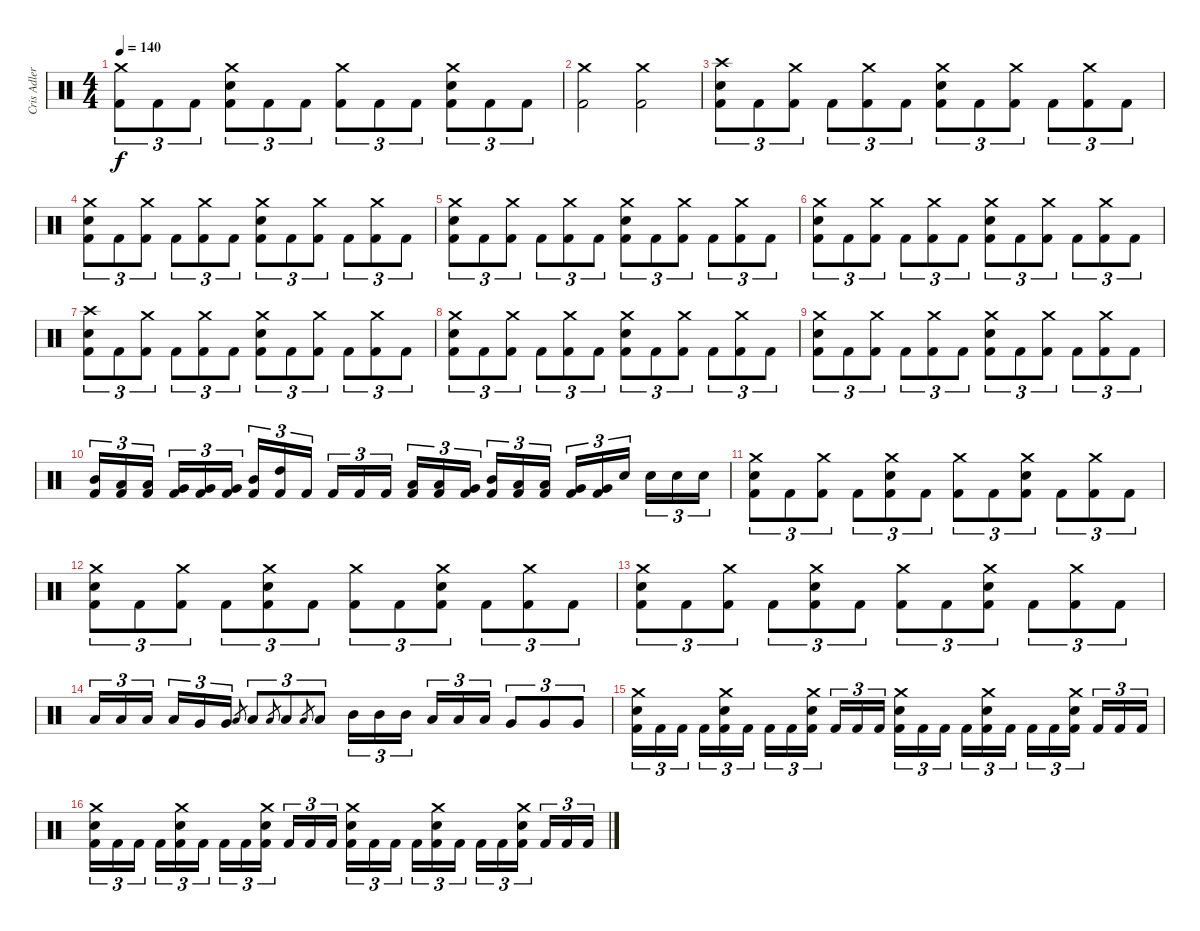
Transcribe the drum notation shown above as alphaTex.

\track ("Cris Adler" "Cris Adler") {instrument percussion}
\staff {score}
\articulation defaults
\ts (4 4)
\tempo 140
\clef neutral
\ks c
("Crash medium (hit)" "Kick (hit) 2").8{tu (3 2) dy f} "Kick (hit) 2".8{tu (3 2)} "Kick (hit) 2".8{tu (3 2)} ("Crash medium (hit)" "Electric Snare (hit)" "Kick (hit) 2").8{tu (3 2)} "Kick (hit) 2".8{tu (3 2)} "Kick (hit) 2".8{tu (3 2)} ("Crash medium (hit)" "Kick (hit) 2").8{tu (3 2)} "Kick (hit) 2".8{tu (3 2)} "Kick (hit) 2".8{tu (3 2)} ("Crash medium (hit)" "Electric Snare (hit)" "Kick (hit) 2").8{tu (3 2)} "Kick (hit) 2".8{tu (3 2)} "Kick (hit) 2".8{tu (3 2)} |
("Crash medium (hit)" "Kick (hit) 2").2 ("Crash medium (hit)" "Kick (hit) 2").2 |
("Crash high (hit)" "Electric Snare (hit)" "Kick (hit) 2").8{tu (3 2)} "Kick (hit) 2".8{tu (3 2)} ("Crash medium (hit)" "Kick (hit) 2").8{tu (3 2)} "Kick (hit) 2".8{tu (3 2)} ("Crash medium (hit)" "Kick (hit) 2").8{tu (3 2)} "Kick (hit) 2".8{tu (3 2)} ("Crash medium (hit)" "Electric Snare (hit)" "Kick (hit) 2").8{tu (3 2)} "Kick (hit) 2".8{tu (3 2)} ("Crash medium (hit)" "Kick (hit) 2").8{tu (3 2)} "Kick (hit) 2".8{tu (3 2)} ("Crash medium (hit)" "Kick (hit) 2").8{tu (3 2)} "Kick (hit) 2".8{tu (3 2)} |
("Crash medium (hit)" "Electric Snare (hit)" "Kick (hit) 2").8{tu (3 2)} "Kick (hit) 2".8{tu (3 2)} ("Crash medium (hit)" "Kick (hit) 2").8{tu (3 2)} "Kick (hit) 2".8{tu (3 2)} ("Crash medium (hit)" "Kick (hit) 2").8{tu (3 2)} "Kick (hit) 2".8{tu (3 2)} ("Crash medium (hit)" "Electric Snare (hit)" "Kick (hit) 2").8{tu (3 2)} "Kick (hit) 2".8{tu (3 2)} ("Crash medium (hit)" "Kick (hit) 2").8{tu (3 2)} "Kick (hit) 2".8{tu (3 2)} ("Crash medium (hit)" "Kick (hit) 2").8{tu (3 2)} "Kick (hit) 2".8{tu (3 2)} |
("Crash medium (hit)" "Electric Snare (hit)" "Kick (hit) 2").8{tu (3 2)} "Kick (hit) 2".8{tu (3 2)} ("Crash medium (hit)" "Kick (hit) 2").8{tu (3 2)} "Kick (hit) 2".8{tu (3 2)} ("Crash medium (hit)" "Kick (hit) 2").8{tu (3 2)} "Kick (hit) 2".8{tu (3 2)} ("Crash medium (hit)" "Electric Snare (hit)" "Kick (hit) 2").8{tu (3 2)} "Kick (hit) 2".8{tu (3 2)} ("Crash medium (hit)" "Kick (hit) 2").8{tu (3 2)} "Kick (hit) 2".8{tu (3 2)} ("Crash medium (hit)" "Kick (hit) 2").8{tu (3 2)} "Kick (hit) 2".8{tu (3 2)} |
("Crash medium (hit)" "Electric Snare (hit)" "Kick (hit) 2").8{tu (3 2)} "Kick (hit) 2".8{tu (3 2)} ("Crash medium (hit)" "Kick (hit) 2").8{tu (3 2)} "Kick (hit) 2".8{tu (3 2)} ("Crash medium (hit)" "Kick (hit) 2").8{tu (3 2)} "Kick (hit) 2".8{tu (3 2)} ("Crash medium (hit)" "Electric Snare (hit)" "Kick (hit) 2").8{tu (3 2)} "Kick (hit) 2".8{tu (3 2)} ("Crash medium (hit)" "Kick (hit) 2").8{tu (3 2)} "Kick (hit) 2".8{tu (3 2)} ("Crash medium (hit)" "Kick (hit) 2").8{tu (3 2)} "Kick (hit) 2".8{tu (3 2)} |
("Crash high (hit)" "Electric Snare (hit)" "Kick (hit) 2").8{tu (3 2)} "Kick (hit) 2".8{tu (3 2)} ("Crash medium (hit)" "Kick (hit) 2").8{tu (3 2)} "Kick (hit) 2".8{tu (3 2)} ("Crash medium (hit)" "Kick (hit) 2").8{tu (3 2)} "Kick (hit) 2".8{tu (3 2)} ("Crash medium (hit)" "Electric Snare (hit)" "Kick (hit) 2").8{tu (3 2)} "Kick (hit) 2".8{tu (3 2)} ("Crash medium (hit)" "Kick (hit) 2").8{tu (3 2)} "Kick (hit) 2".8{tu (3 2)} ("Crash medium (hit)" "Kick (hit) 2").8{tu (3 2)} "Kick (hit) 2".8{tu (3 2)} |
("Crash medium (hit)" "Electric Snare (hit)" "Kick (hit) 2").8{tu (3 2)} "Kick (hit) 2".8{tu (3 2)} ("Crash medium (hit)" "Kick (hit) 2").8{tu (3 2)} "Kick (hit) 2".8{tu (3 2)} ("Crash medium (hit)" "Kick (hit) 2").8{tu (3 2)} "Kick (hit) 2".8{tu (3 2)} ("Crash medium (hit)" "Electric Snare (hit)" "Kick (hit) 2").8{tu (3 2)} "Kick (hit) 2".8{tu (3 2)} ("Crash medium (hit)" "Kick (hit) 2").8{tu (3 2)} "Kick (hit) 2".8{tu (3 2)} ("Crash medium (hit)" "Kick (hit) 2").8{tu (3 2)} "Kick (hit) 2".8{tu (3 2)} |
("Crash medium (hit)" "Electric Snare (hit)" "Kick (hit) 2").8{tu (3 2)} "Kick (hit) 2".8{tu (3 2)} ("Crash medium (hit)" "Kick (hit) 2").8{tu (3 2)} "Kick (hit) 2".8{tu (3 2)} ("Crash medium (hit)" "Kick (hit) 2").8{tu (3 2)} "Kick (hit) 2".8{tu (3 2)} ("Crash medium (hit)" "Electric Snare (hit)" "Kick (hit) 2").8{tu (3 2)} "Kick (hit) 2".8{tu (3 2)} ("Crash medium (hit)" "Kick (hit) 2").8{tu (3 2)} "Kick (hit) 2".8{tu (3 2)} ("Crash medium (hit)" "Kick (hit) 2").8{tu (3 2)} "Kick (hit) 2".8{tu (3 2)} |
("Mid Tom (hit)" "Kick (hit) 2").16{tu (3 2)} ("Low Tom (hit)" "Kick (hit) 2").16{tu (3 2)} ("Low Tom (hit)" "Kick (hit) 2").16{tu (3 2)} ("Very Low Tom (hit)" "Kick (hit) 2").16{tu (3 2)} ("Very Low Tom (hit)" "Kick (hit) 2").16{tu (3 2)} ("Very Low Tom (hit)" "Kick (hit) 2").16{tu (3 2)} ("Mid Tom (hit)" "Kick (hit) 2").16{tu (3 2)} ("High Tom (hit)" "Kick (hit) 2").16{tu (3 2)} "Kick (hit) 2".16{tu (3 2)} "Kick (hit) 2".16{tu (3 2)} "Kick (hit) 2".16{tu (3 2)} "Kick (hit) 2".16{tu (3 2)} ("Low Tom (hit)" "Kick (hit) 2").16{tu (3 2)} ("Low Tom (hit)" "Kick (hit) 2").16{tu (3 2)} ("Very Low Tom (hit)" "Kick (hit) 2").16{tu (3 2)} ("Mid Tom (hit)" "Kick (hit) 2").16{tu (3 2)} ("Low Tom (hit)" "Kick (hit) 2").16{tu (3 2)} ("Low Tom (hit)" "Kick (hit) 2").16{tu (3 2)} ("Very Low Tom (hit)" "Kick (hit) 2").16{tu (3 2)} ("Very Low Tom (hit)" "Kick (hit) 2").16{tu (3 2)} "Electric Snare (hit)".16{tu (3 2)} "Electric Snare (hit)".16{tu (3 2)} "Electric Snare (hit)".16{tu (3 2)} "Electric Snare (hit)".16{tu (3 2)} |
("Crash medium (hit)" "Electric Snare (hit)" "Kick (hit) 2").8{tu (3 2)} "Kick (hit) 2".8{tu (3 2)} ("Crash medium (hit)" "Kick (hit) 2").8{tu (3 2)} "Kick (hit) 2".8{tu (3 2)} ("Crash medium (hit)" "Electric Snare (hit)" "Kick (hit) 2").8{tu (3 2)} "Kick (hit) 2".8{tu (3 2)} ("Crash medium (hit)" "Kick (hit) 2").8{tu (3 2)} "Kick (hit) 2".8{tu (3 2)} ("Crash medium (hit)" "Electric Snare (hit)" "Kick (hit) 2").8{tu (3 2)} "Kick (hit) 2".8{tu (3 2)} ("Crash medium (hit)" "Kick (hit) 2").8{tu (3 2)} "Kick (hit) 2".8{tu (3 2)} |
("Crash medium (hit)" "Electric Snare (hit)" "Kick (hit) 2").8{tu (3 2)} "Kick (hit) 2".8{tu (3 2)} ("Crash medium (hit)" "Kick (hit) 2").8{tu (3 2)} "Kick (hit) 2".8{tu (3 2)} ("Crash medium (hit)" "Electric Snare (hit)" "Kick (hit) 2").8{tu (3 2)} "Kick (hit) 2".8{tu (3 2)} ("Crash medium (hit)" "Kick (hit) 2").8{tu (3 2)} "Kick (hit) 2".8{tu (3 2)} ("Crash medium (hit)" "Electric Snare (hit)" "Kick (hit) 2").8{tu (3 2)} "Kick (hit) 2".8{tu (3 2)} ("Crash medium (hit)" "Kick (hit) 2").8{tu (3 2)} "Kick (hit) 2".8{tu (3 2)} |
("Crash medium (hit)" "Electric Snare (hit)" "Kick (hit) 2").8{tu (3 2)} "Kick (hit) 2".8{tu (3 2)} ("Crash medium (hit)" "Kick (hit) 2").8{tu (3 2)} "Kick (hit) 2".8{tu (3 2)} ("Crash medium (hit)" "Electric Snare (hit)" "Kick (hit) 2").8{tu (3 2)} "Kick (hit) 2".8{tu (3 2)} ("Crash medium (hit)" "Kick (hit) 2").8{tu (3 2)} "Kick (hit) 2".8{tu (3 2)} ("Crash medium (hit)" "Electric Snare (hit)" "Kick (hit) 2").8{tu (3 2)} "Kick (hit) 2".8{tu (3 2)} ("Crash medium (hit)" "Kick (hit) 2").8{tu (3 2)} "Kick (hit) 2".8{tu (3 2)} |
"Low Tom (hit)".16{tu (3 2)} "Low Tom (hit)".16{tu (3 2)} "Low Tom (hit)".16{tu (3 2)} "Low Tom (hit)".16{tu (3 2)} "Very Low Tom (hit)".16{tu (3 2)} "Very Low Tom (hit)".16{tu (3 2)} "Low Floor Tom (hit)".8{gr} "Low Floor Tom (hit)".8{tu (3 2)} "Low Floor Tom (hit)".8{gr} "Low Floor Tom (hit)".8{tu (3 2)} "Low Floor Tom (hit)".8{gr} "Low Floor Tom (hit)".8{tu (3 2)} "Mid Tom (hit)".16{tu (3 2)} "Mid Tom (hit)".16{tu (3 2)} "Mid Tom (hit)".16{tu (3 2)} "Low Tom (hit)".16{tu (3 2)} "Low Tom (hit)".16{tu (3 2)} "Low Tom (hit)".16{tu (3 2)} "Very Low Tom (hit)".8{tu (3 2)} "Very Low Tom (hit)".8{tu (3 2)} "Very Low Tom (hit)".8{tu (3 2)} |
("Crash medium (hit)" "Electric Snare (hit)" "Kick (hit) 2").16{tu (3 2)} "Kick (hit) 2".16{tu (3 2)} "Kick (hit) 2".16{tu (3 2)} "Kick (hit) 2".16{tu (3 2)} ("Crash medium (hit)" "Electric Snare (hit)" "Kick (hit) 2").16{tu (3 2)} "Kick (hit) 2".16{tu (3 2)} "Kick (hit) 2".16{tu (3 2)} "Kick (hit) 2".16{tu (3 2)} ("Crash medium (hit)" "Electric Snare (hit)" "Kick (hit) 2").16{tu (3 2)} "Kick (hit) 2".16{tu (3 2)} "Kick (hit) 2".16{tu (3 2)} "Kick (hit) 2".16{tu (3 2)} ("Crash medium (hit)" "Electric Snare (hit)" "Kick (hit) 2").16{tu (3 2)} "Kick (hit) 2".16{tu (3 2)} "Kick (hit) 2".16{tu (3 2)} "Kick (hit) 2".16{tu (3 2)} ("Crash medium (hit)" "Electric Snare (hit)" "Kick (hit) 2").16{tu (3 2)} "Kick (hit) 2".16{tu (3 2)} "Kick (hit) 2".16{tu (3 2)} "Kick (hit) 2".16{tu (3 2)} ("Crash medium (hit)" "Electric Snare (hit)" "Kick (hit) 2").16{tu (3 2)} "Kick (hit) 2".16{tu (3 2)} "Kick (hit) 2".16{tu (3 2)} "Kick (hit) 2".16{tu (3 2)} |
("Crash medium (hit)" "Electric Snare (hit)" "Kick (hit) 2").16{tu (3 2)} "Kick (hit) 2".16{tu (3 2)} "Kick (hit) 2".16{tu (3 2)} "Kick (hit) 2".16{tu (3 2)} ("Crash medium (hit)" "Electric Snare (hit)" "Kick (hit) 2").16{tu (3 2)} "Kick (hit) 2".16{tu (3 2)} "Kick (hit) 2".16{tu (3 2)} "Kick (hit) 2".16{tu (3 2)} ("Crash medium (hit)" "Electric Snare (hit)" "Kick (hit) 2").16{tu (3 2)} "Kick (hit) 2".16{tu (3 2)} "Kick (hit) 2".16{tu (3 2)} "Kick (hit) 2".16{tu (3 2)} ("Crash medium (hit)" "Electric Snare (hit)" "Kick (hit) 2").16{tu (3 2)} "Kick (hit) 2".16{tu (3 2)} "Kick (hit) 2".16{tu (3 2)} "Kick (hit) 2".16{tu (3 2)} ("Crash medium (hit)" "Electric Snare (hit)" "Kick (hit) 2").16{tu (3 2)} "Kick (hit) 2".16{tu (3 2)} "Kick (hit) 2".16{tu (3 2)} "Kick (hit) 2".16{tu (3 2)} ("Crash medium (hit)" "Electric Snare (hit)" "Kick (hit) 2").16{tu (3 2)} "Kick (hit) 2".16{tu (3 2)} "Kick (hit) 2".16{tu (3 2)} "Kick (hit) 2".16{tu (3 2)}
